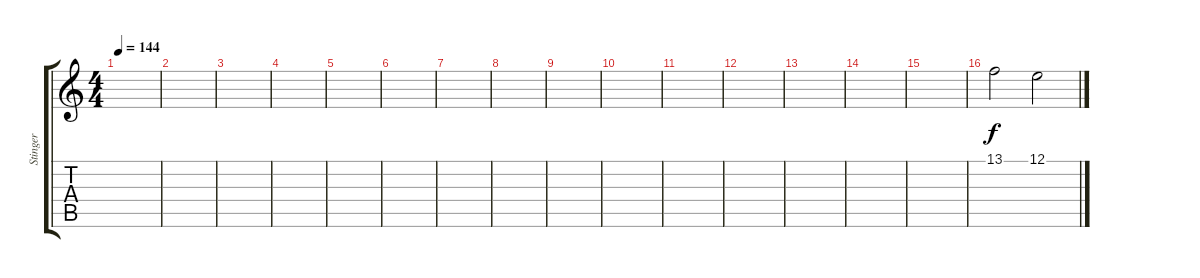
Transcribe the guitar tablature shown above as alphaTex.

\track ("Stinger" "Stinger") {instrument lead8bassandlead}
\staff {score tabs}
\tuning (E4 B3 G3 D3 A2 E2) {hide}
\ts (4 4)
\tempo 144
\clef g2
\ks c
|
|
|
|
|
|
|
|
|
|
|
|
|
|
|
13.1.2{volume 10 instrument electricgrandpiano} 12.1.2
